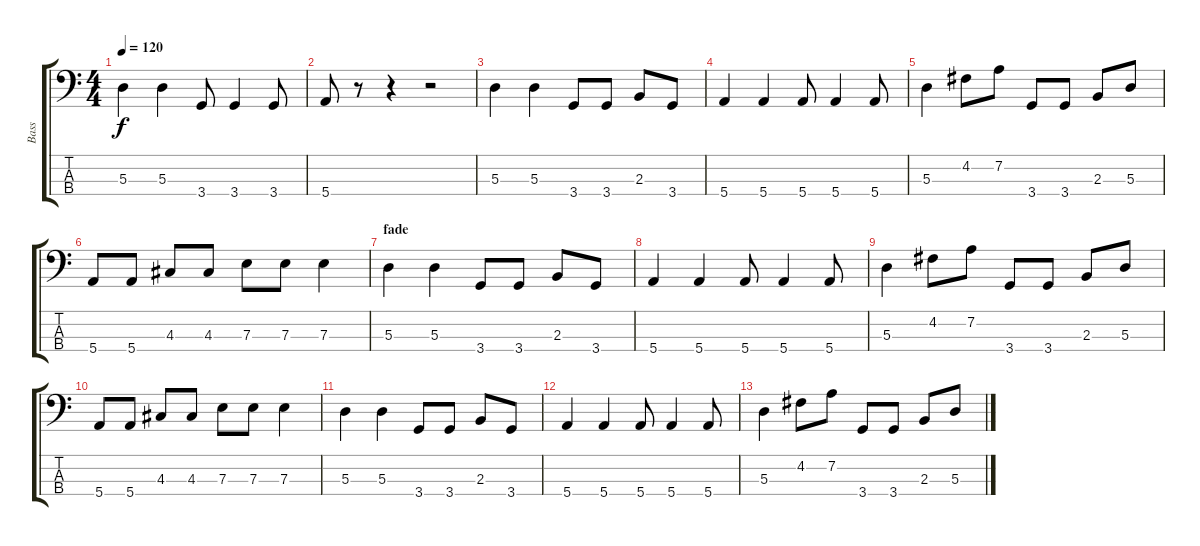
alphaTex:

\track ("Bass" "Bass") {instrument fretlessbass}
\staff {score tabs}
\tuning (G2 D2 A1 E1) {hide}
\ts (4 4)
\tempo 120
\clef f4
\ks c
5.3.4{dy f} 5.3.4 3.4.8 3.4.4 3.4.8 |
5.4.8 r.8 r.4 r.2 |
5.3.4 5.3.4 3.4.8 3.4.8 2.3.8 3.4.8 |
5.4.4 5.4.4 5.4.8 5.4.4 5.4.8 |
5.3.4 4.2.8 7.2.8 3.4.8 3.4.8 2.3.8 5.3.8 |
5.4.8 5.4.8 4.3.8 4.3.8 7.3.8 7.3.8 7.3.4 |
\section ("" "fade")
5.3.4{volume 11} 5.3.4 3.4.8 3.4.8 2.3.8 3.4.8 |
5.4.4{volume 9} 5.4.4 5.4.8 5.4.4 5.4.8 |
5.3.4{volume 7} 4.2.8 7.2.8 3.4.8 3.4.8 2.3.8 5.3.8 |
5.4.8{volume 5} 5.4.8 4.3.8 4.3.8 7.3.8 7.3.8 7.3.4 |
5.3.4{volume 4} 5.3.4 3.4.8 3.4.8 2.3.8 3.4.8 |
5.4.4{volume 3} 5.4.4 5.4.8 5.4.4 5.4.8 |
5.3.4{volume 1} 4.2.8 7.2.8 3.4.8 3.4.8 2.3.8 5.3.8
